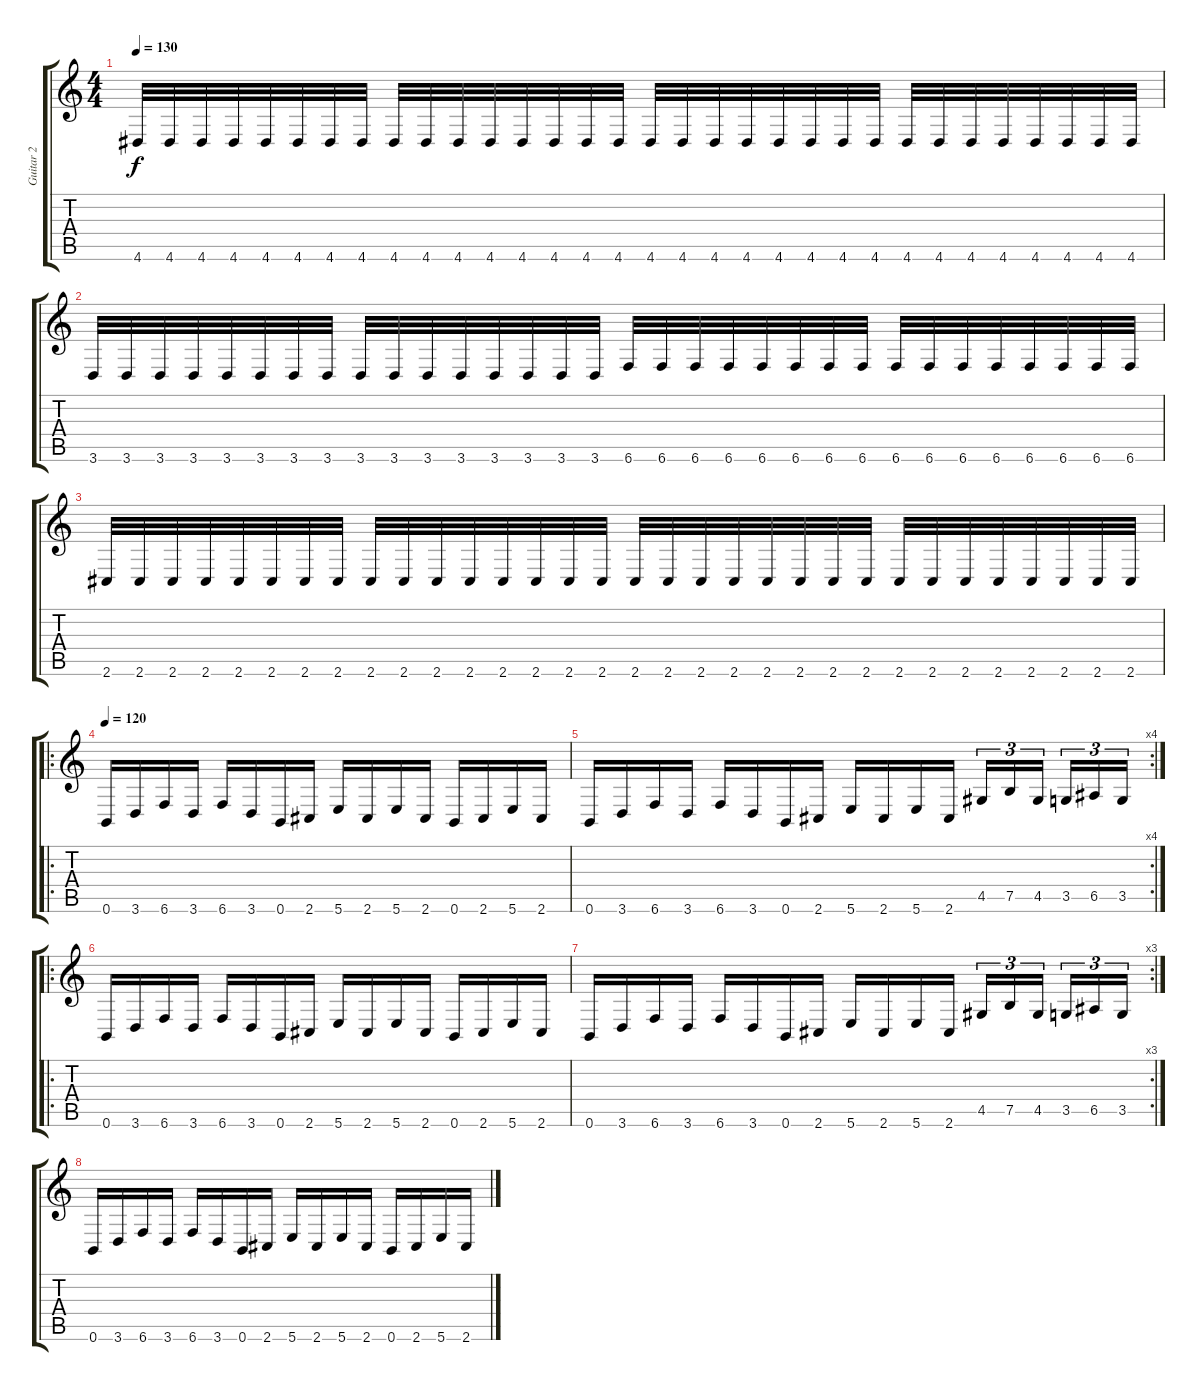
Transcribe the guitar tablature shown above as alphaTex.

\track ("Guitar 2" "Guitar 2") {instrument distortionguitar}
\staff {score tabs}
\tuning (B3 Gb3 D3 A2 E2 B1) {hide}
\ts (4 4)
\tempo 130
\clef g2
\ks c
4.6.32{dy f} 4.6.32 4.6.32 4.6.32 4.6.32 4.6.32 4.6.32 4.6.32 4.6.32 4.6.32 4.6.32 4.6.32 4.6.32 4.6.32 4.6.32 4.6.32 4.6.32 4.6.32 4.6.32 4.6.32 4.6.32 4.6.32 4.6.32 4.6.32 4.6.32 4.6.32 4.6.32 4.6.32 4.6.32 4.6.32 4.6.32 4.6.32 |
3.6.32 3.6.32 3.6.32 3.6.32 3.6.32 3.6.32 3.6.32 3.6.32 3.6.32 3.6.32 3.6.32 3.6.32 3.6.32 3.6.32 3.6.32 3.6.32 6.6.32 6.6.32 6.6.32 6.6.32 6.6.32 6.6.32 6.6.32 6.6.32 6.6.32 6.6.32 6.6.32 6.6.32 6.6.32 6.6.32 6.6.32 6.6.32 |
2.6.32 2.6.32 2.6.32 2.6.32 2.6.32 2.6.32 2.6.32 2.6.32 2.6.32 2.6.32 2.6.32 2.6.32 2.6.32 2.6.32 2.6.32 2.6.32 2.6.32 2.6.32 2.6.32 2.6.32 2.6.32 2.6.32 2.6.32 2.6.32 2.6.32 2.6.32 2.6.32 2.6.32 2.6.32 2.6.32 2.6.32 2.6.32 |
\ro
\tempo 120
0.6.16 3.6.16 6.6.16 3.6.16 6.6.16 3.6.16 0.6.16 2.6.16 5.6.16 2.6.16 5.6.16 2.6.16 0.6.16 2.6.16 5.6.16 2.6.16 |
\rc 4
0.6.16 3.6.16 6.6.16 3.6.16 6.6.16 3.6.16 0.6.16 2.6.16 5.6.16 2.6.16 5.6.16 2.6.16 4.5.16{tu (3 2)} 7.5.16{tu (3 2)} 4.5.16{tu (3 2) beam splitsecondary} 3.5.16{tu (3 2)} 6.5.16{tu (3 2)} 3.5.16{tu (3 2)} |
\ro
0.6.16 3.6.16 6.6.16 3.6.16 6.6.16 3.6.16 0.6.16 2.6.16 5.6.16 2.6.16 5.6.16 2.6.16 0.6.16 2.6.16 5.6.16 2.6.16 |
\rc 3
0.6.16 3.6.16 6.6.16 3.6.16 6.6.16 3.6.16 0.6.16 2.6.16 5.6.16 2.6.16 5.6.16 2.6.16 4.5.16{tu (3 2)} 7.5.16{tu (3 2)} 4.5.16{tu (3 2) beam splitsecondary} 3.5.16{tu (3 2)} 6.5.16{tu (3 2)} 3.5.16{tu (3 2)} |
0.6.16 3.6.16 6.6.16 3.6.16 6.6.16 3.6.16 0.6.16 2.6.16 5.6.16 2.6.16 5.6.16 2.6.16 0.6.16 2.6.16 5.6.16 2.6.16
